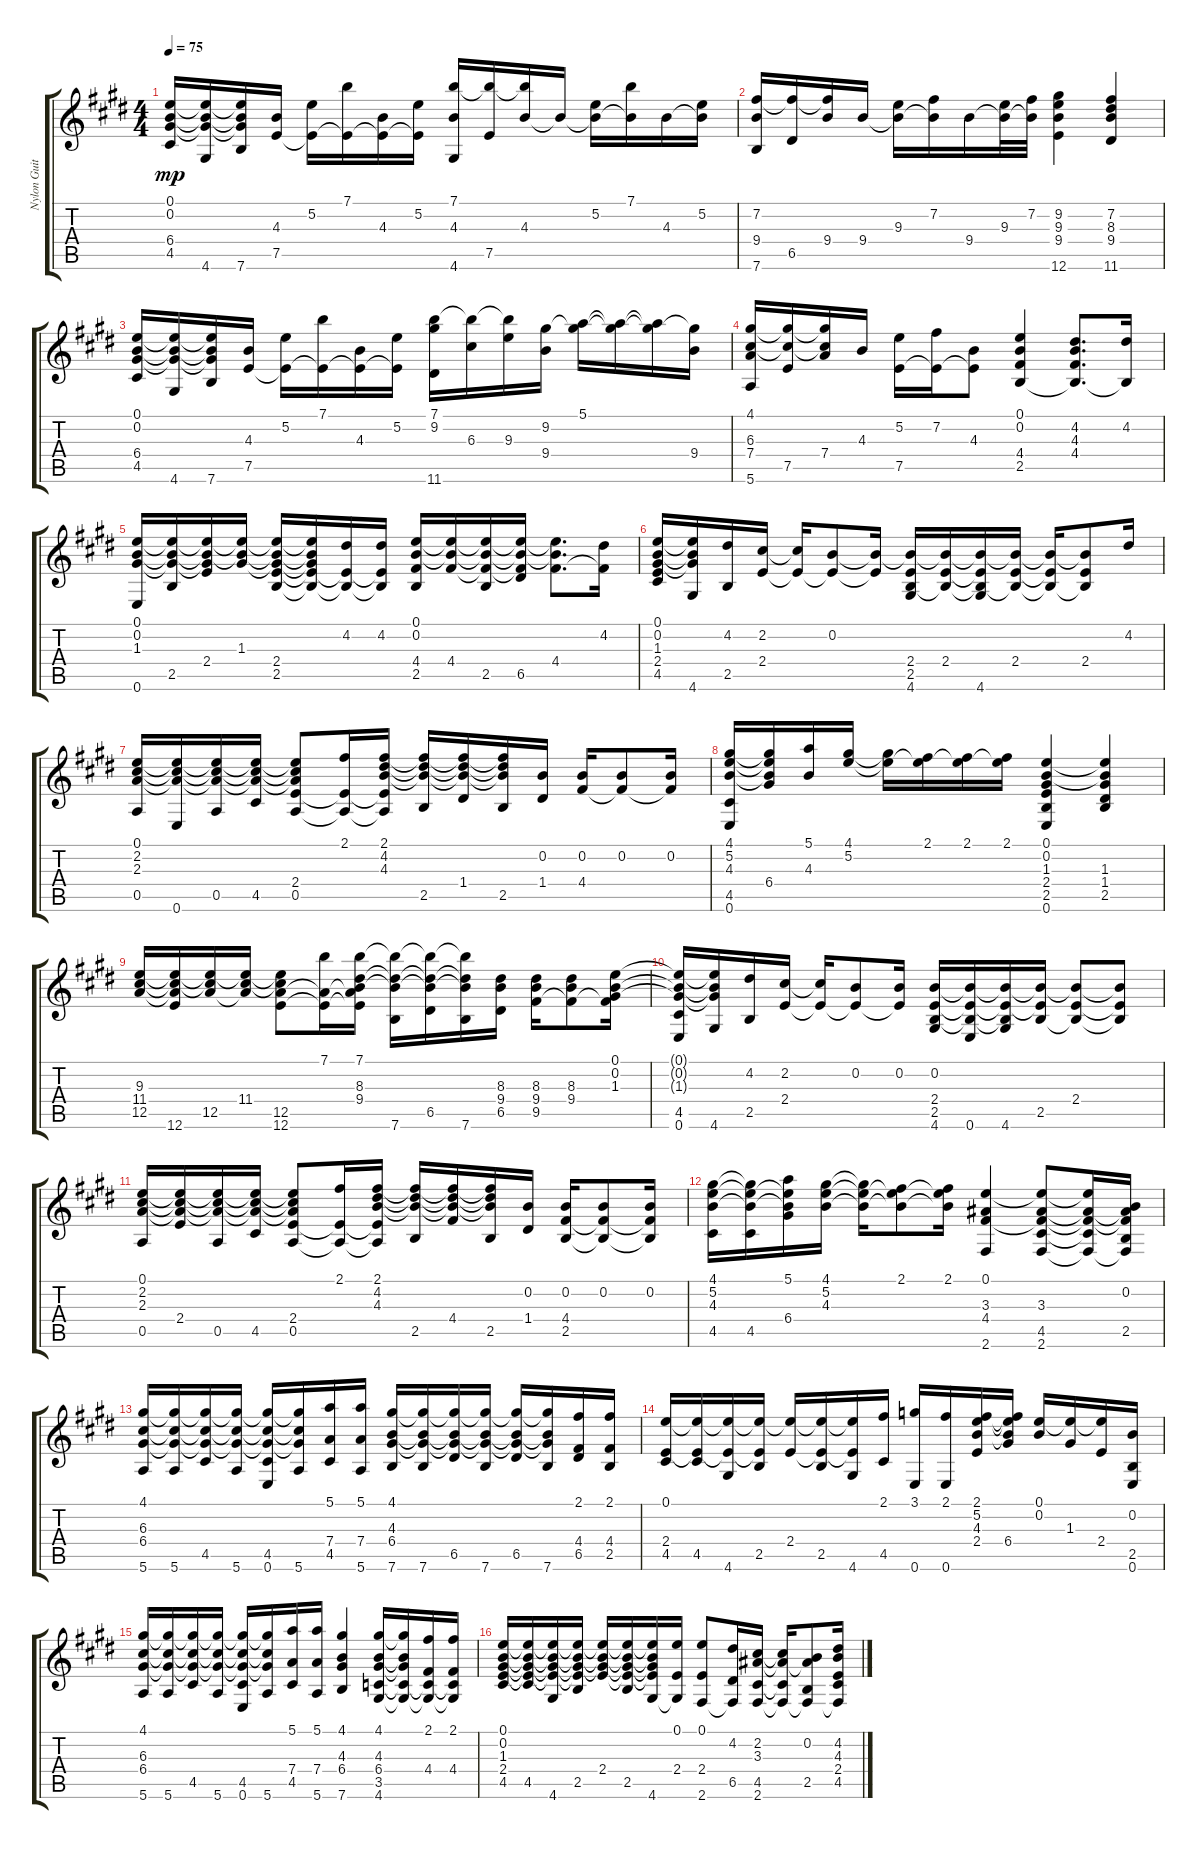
\track ("Nylon Guitar" "Nylon Guit") {instrument acousticguitarnylon}
\staff {score tabs}
\tuning (E4 B3 G3 D3 A2 E2) {hide}
\ts (4 4)
\tempo 75
\clef g2
\ks e
(0.1 0.2 6.4 4.5).16{dy mp instrument acousticguitarnylon} (0.1{t} 0.2{t} 6.4{t} 4.6).16 (0.1{t} 0.2{t} 6.4{t} 7.6).16 (4.3 7.5).16 (5.2 7.5{t}).16 (7.1 7.5{t}).16 (4.3 7.5{t}).16 (5.2 7.5{t}).16 (7.1 4.3 4.6).16 (7.1{t} 7.5).16 (7.1{t} 4.3).16 4.3{t}.16 (5.2 4.3{t}).16 (7.1 4.3{t}).16 4.3.16 (5.2 4.3{t}).16 |
(7.2 9.4 7.6).16 (7.2{t} 6.5).16 (7.2{t} 9.4).16 9.4.16 (9.3 9.4{t}).16 (7.2 9.4{t}).16 9.4.16 (9.3 9.4{t}).32 (7.2 9.4{t}).32 (9.2 9.3 9.4 12.6).4 (7.2 8.3 9.4 11.6).4 |
(0.1 0.2 6.4 4.5).16 (0.1{t} 0.2{t} 6.4{t} 4.6).16 (0.1{t} 0.2{t} 6.4{t} 7.6).16 (4.3 7.5).16 (5.2 7.5{t}).16 (7.1 7.5{t}).16 (4.3 7.5{t}).16 (5.2 7.5{t}).16 (7.1 9.2 11.6).16 (7.1{t} 6.3).16 (7.1{t} 9.3).16 (9.2 9.4).16 (5.1 9.2{t}).16 (5.1{t} 9.2{t}).16 (5.1{t} 9.2{t}).16 (9.2{t} 9.4).16 |
(4.1 6.3 7.4 5.6).16 (4.1{t} 6.3{t} 7.5).16 (4.1{t} 6.3{t} 7.4).16 4.3.16 (5.2 7.5).16 (7.2 7.5{t}).16 (4.3 7.5{t}).8 (0.1 0.2 4.4 2.5).4 (4.2 4.3 4.4 2.5{t}).8{d} (4.2 2.5{t}).16 |
(0.1 0.2 1.3 0.6).16 (0.1{t} 0.2{t} 1.3{t} 2.5).16 (0.1{t} 0.2{t} 1.3{t} 2.4).16 (0.1{t} 0.2{t} 1.3).16 (0.1{t} 0.2{t} 1.3{t} 2.4 2.5).16 (0.1{t} 0.2{t} 1.3{t} 2.4{t} 2.5{t}).16 (4.2 2.4{t} 2.5{t}).16 (4.2 2.4{t} 2.5{t}).16 (0.1 0.2 4.4 2.5).16 (0.1{t} 0.2{t} 4.4).16 (0.1{t} 0.2{t} 4.4{t} 2.5).16 (0.1{t} 0.2{t} 4.4{t} 6.5).16 (0.1{t} 0.2{t} 4.4).8{d} (4.2 4.4{t}).16 |
(0.1 0.2 1.3 2.4 4.5).16 (0.1{t} 0.2{t} 1.3{t} 4.6).16 (4.2 2.5).16 (2.2 2.4).16 (2.2{t} 2.4{t}).16 (0.2 2.4{t}).8 (0.2{t} 2.4{t}).16 (0.2{t} 2.4 2.5 4.6).16 (0.2{t} 2.4 2.5{t}).16 (0.2{t} 2.4{t} 2.5{t} 4.6).16 (0.2{t} 2.4 2.5{t}).16 (0.2{t} 2.4{t} 2.5{t}).16 (0.2{t} 2.4 2.5{t}).8 4.2.16 |
(0.1 2.2 2.3 0.5).16 (0.1{t} 2.2{t} 2.3{t} 0.6).16 (0.1{t} 2.2{t} 2.3{t} 0.5).16 (0.1{t} 2.2{t} 2.3{t} 4.5).16 (0.1{t} 2.2{t} 2.3{t} 2.4 0.5).8 (2.1 2.4{t} 0.5{t}).16 (2.1 4.2 4.3 2.4{t} 0.5{t}).16 (2.1{t} 4.2{t} 4.3{t} 2.5).16 (2.1{t} 4.2{t} 4.3{t} 1.4).16 (2.1{t} 4.2{t} 4.3{t} 2.5).16 (0.2 1.4).16 (0.2 4.4).16 (0.2 4.4{t}).8 (0.2 4.4{t}).16 |
(4.1 5.2 4.3 4.5 0.6).16 (4.1{t} 5.2{t} 4.3{t} 6.4).16 (5.1 4.3).16 (4.1 5.2).16 (4.1{t} 5.2{t}).16 (2.1 5.2{t}).16 (2.1 5.2{t}).16 (2.1 5.2{t}).16 (0.1 0.2 1.3 2.4 2.5 0.6).4 (0.1{t} 0.2{t} 1.3 1.4 2.5).4 |
(9.3 11.4 12.5).16 (9.3{t} 11.4{t} 12.5{t} 12.6).16 (9.3{t} 11.4{t} 12.5).16 (9.3{t} 11.4 12.5{t}).16 (9.3{t} 11.4{t} 12.5 12.6).8 (7.1 12.5{t} 12.6{t}).16 (7.1 8.3 9.4 12.5{t} 12.6{t}).16 (7.1{t} 8.3{t} 9.4{t} 7.6).16 (7.1{t} 8.3{t} 9.4{t} 6.5).16 (7.1{t} 8.3{t} 9.4{t} 7.6).16 (8.3 9.4 6.5).16 (8.3 9.4 9.5).16 (8.3 9.4 9.5{t}).8 (0.1 0.2 1.3 9.5{t}).16 |
(0.1{t} 0.2{t} 1.3{t} 4.5 0.6).16 (0.1{t} 0.2{t} 1.3{t} 4.6).16 (4.2 2.5).16 (2.2 2.4).16 (2.2{t} 2.4{t}).16 (0.2 2.4{t}).8 (0.2 2.4{t}).16 (0.2 2.4 2.5 4.6).16 (0.2{t} 2.4{t} 2.5{t} 0.6).16 (0.2{t} 2.4{t} 2.5{t} 4.6).16 (0.2{t} 2.4{t} 2.5).16 (0.2{t} 2.4 2.5{t}).8 (0.2{t} 2.4{t} 2.5{t}).8 |
(0.1 2.2 2.3 0.5).16 (0.1{t} 2.2{t} 2.3{t} 2.4).16 (0.1{t} 2.2{t} 2.3{t} 0.5).16 (0.1{t} 2.2{t} 2.3{t} 4.5).16 (0.1{t} 2.2{t} 2.3{t} 2.4 0.5).8 (2.1 2.4{t} 0.5{t}).16 (2.1 4.2 4.3 2.4{t} 0.5{t}).16 (2.1{t} 4.2{t} 4.3{t} 2.5).16 (2.1{t} 4.2{t} 4.3{t} 4.4).16 (2.1{t} 4.2{t} 4.3{t} 2.5).16 (0.2 1.4).16 (0.2 4.4 2.5).16 (0.2 4.4{t} 2.5{t}).8 (0.2 4.4{t} 2.5{t}).16 |
(4.1 5.2 4.3 4.5).16 (4.1{t} 5.2{t} 4.3{t} 4.5).16 (5.1 5.2{t} 4.3{t} 6.4).16 (4.1 5.2 4.3).16 (4.1{t} 5.2{t} 4.3{t}).16 (2.1 5.2{t} 4.3{t}).8 (2.1 5.2{t} 4.3{t}).16 (0.1 3.3 4.4 2.6).4 (0.1{t} 3.3 4.4{t} 4.5 2.6).8 (0.1{t} 3.3{t} 4.4{t} 4.5{t} 2.6{t}).16 (0.2 3.3{t} 4.4{t} 2.5 2.6{t}).16 |
(4.1 6.3 6.4 5.6).16 (4.1{t} 6.3{t} 6.4{t} 5.6).16 (4.1{t} 6.3{t} 6.4{t} 4.5).16 (4.1{t} 6.3{t} 6.4{t} 5.6).16 (4.1{t} 6.3{t} 6.4{t} 4.5 0.6).16 (4.1{t} 6.3{t} 6.4{t} 5.6).16 (5.1 7.4 4.5).16 (5.1 7.4 5.6).16 (4.1 4.3 6.4 7.6).16 (4.1{t} 4.3{t} 6.4{t} 7.6).16 (4.1{t} 4.3{t} 6.4{t} 6.5).16 (4.1{t} 4.3{t} 6.4{t} 7.6).16 (4.1{t} 4.3{t} 6.4{t} 6.5).16 (4.1{t} 4.3{t} 6.4{t} 7.6).16 (2.1 4.4 6.5).16 (2.1 4.4 2.5).16 |
(0.1 2.4 4.5).16 (0.1{t} 2.4{t} 4.5).16 (0.1{t} 2.4{t} 4.6).16 (0.1{t} 2.4{t} 2.5).16 (0.1{t} 2.4).16 (0.1{t} 2.4{t} 2.5).16 (0.1{t} 2.4{t} 4.6).16 (2.1 4.5).16 (3.1 0.6).16 (2.1 0.6).16 (2.1 5.2 4.3 2.4).16 (2.1{t} 5.2{t} 4.3{t} 6.4).16 (0.1 0.2).16 (0.1{t} 1.3).16 (0.1{t} 2.4).16 (0.2 2.5 0.6).16 |
(4.1 6.3 6.4 5.6).16 (4.1{t} 6.3{t} 6.4{t} 5.6).16 (4.1{t} 6.3{t} 6.4{t} 4.5).16 (4.1{t} 6.3{t} 6.4{t} 5.6).16 (4.1{t} 6.3{t} 6.4{t} 4.5 0.6).16 (4.1{t} 6.3{t} 6.4{t} 5.6).16 (5.1 7.4 4.5).16 (5.1 7.4 5.6).16 (4.1 4.3 6.4 7.6).4 (4.1 4.3 6.4 3.5 4.6).16 (4.1{t} 4.3{t} 6.4{t} 3.5{t} 4.6{t}).16 (2.1 4.4 3.5{t} 4.6{t}).16 (2.1 4.4 3.5{t} 4.6{t}).16 |
(0.1 0.2 1.3 2.4 4.5).16 (0.1{t} 0.2{t} 1.3{t} 2.4{t} 4.5).16 (0.1{t} 0.2{t} 1.3{t} 2.4{t} 4.6).16 (0.1{t} 0.2{t} 1.3{t} 2.4{t} 2.5).16 (0.1{t} 0.2{t} 1.3{t} 2.4).16 (0.1{t} 0.2{t} 1.3{t} 2.4{t} 2.5).16 (0.1{t} 0.2{t} 1.3{t} 2.4{t} 4.6).16 (0.1 2.4 4.6{t}).16 (0.1 2.4 2.6).8 (4.2 6.5 2.6{t}).16 (2.2 3.3 4.5 2.6).16 (2.2{t} 3.3{t} 4.5{t} 2.6{t}).16 (0.2 3.3{t} 2.5 2.6{t}).8 (4.2 4.3 2.4 4.5 2.6{t}).16
